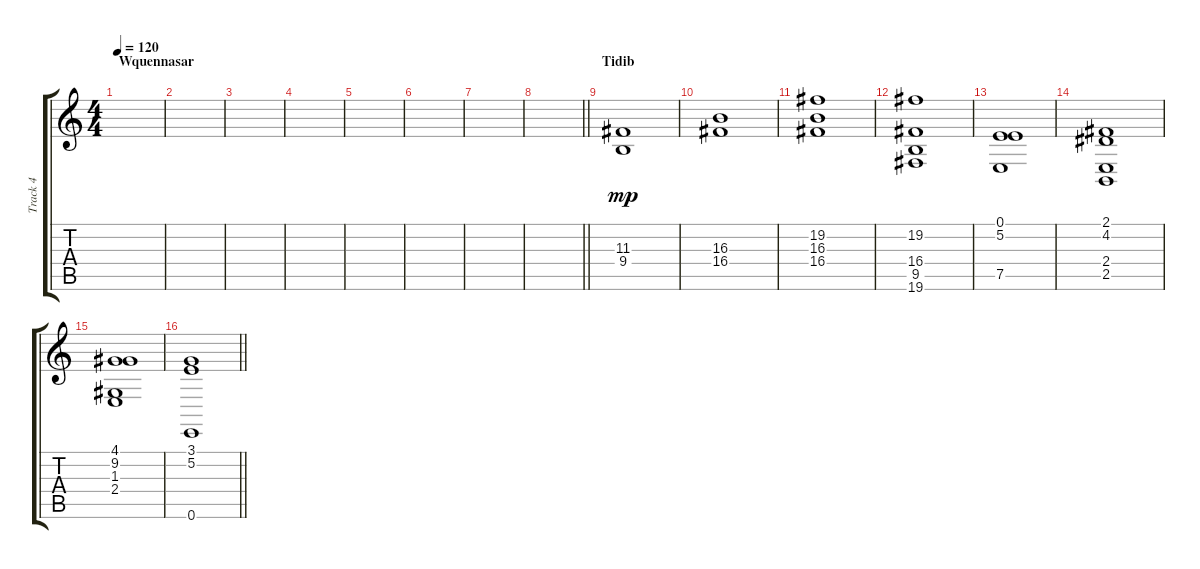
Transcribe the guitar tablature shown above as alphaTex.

\track ("Track 4" "Track 4") {instrument stringensemble2}
\staff {score tabs}
\tuning (E4 B3 G3 D3 A2 E2) {hide}
\ts (4 4)
\section ("" "Wquennasar")
\tempo 120
\clef g2
\ks c
|
|
|
|
|
|
|
\barLineRight lightlight
|
\section ("" "Tidib")
(11.3 9.4).1{dy mp} |
(16.3 16.4).1 |
(19.2 16.3 16.4).1 |
(19.2 16.4 9.5 19.6).1 |
(0.1 5.2 7.5).1 |
(2.1 4.2 2.4 2.5).1 |
(4.1 9.2 1.3 2.4).1 |
\barLineRight lightlight
(3.1 5.2 0.6).1
